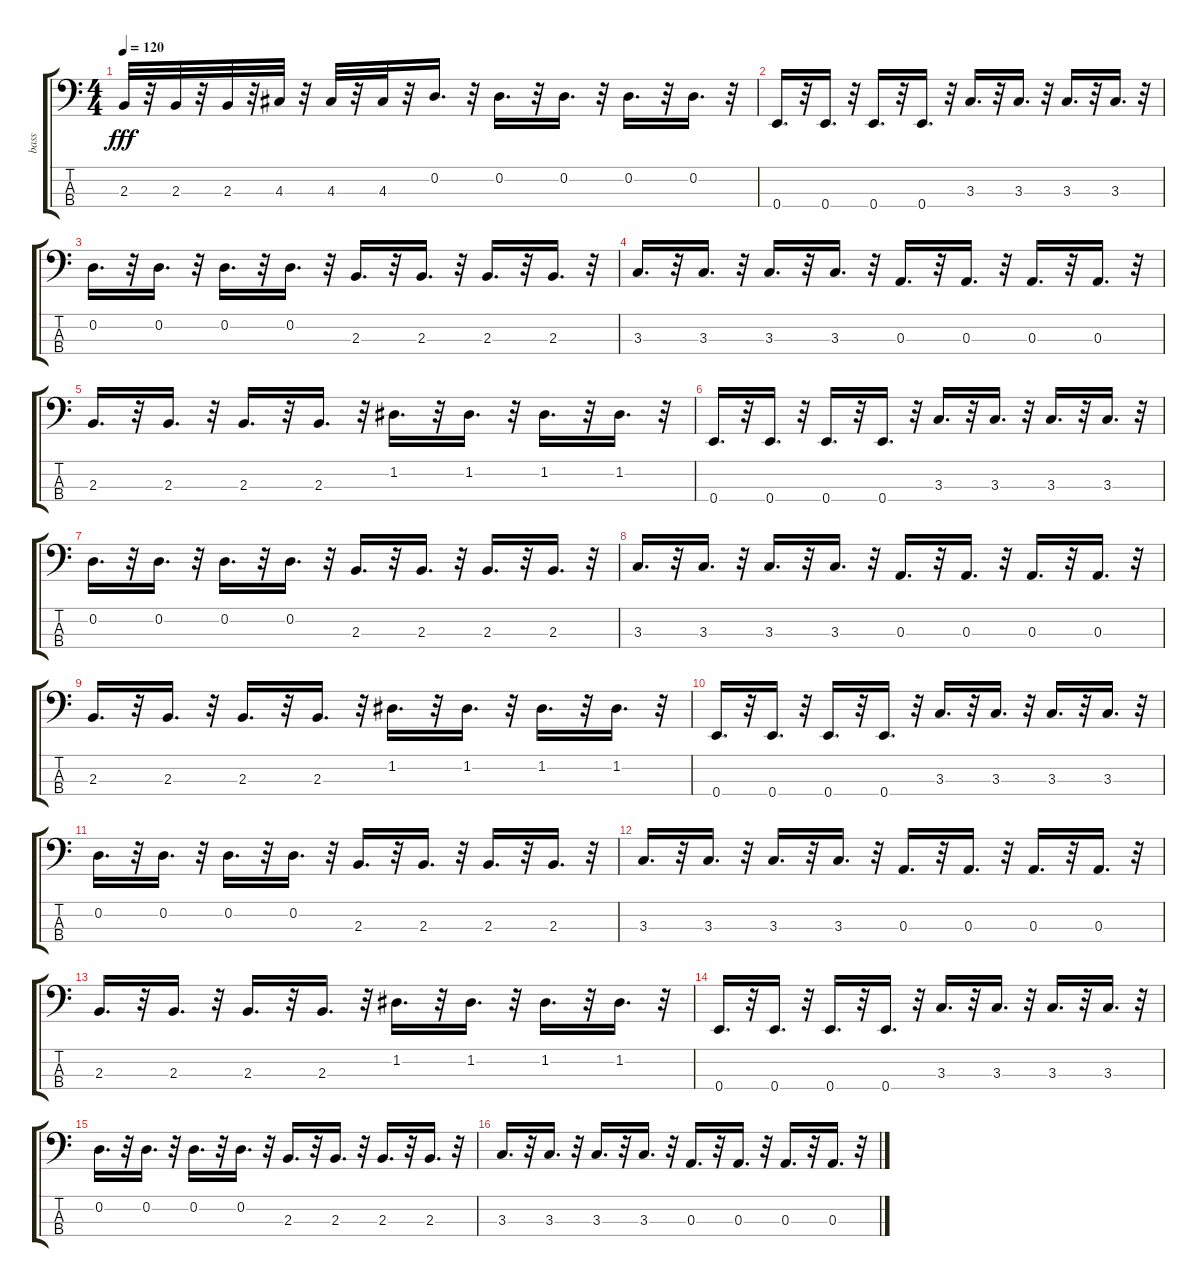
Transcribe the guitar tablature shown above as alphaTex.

\track ("bass" "bass") {instrument electricbassfinger}
\staff {score tabs}
\tuning (G2 D2 A1 E1) {hide}
\ts (4 4)
\tempo 120
\clef f4
\ks c
2.3.32{dy fff} r.32 2.3.32 r.32 2.3.32 r.32 4.3.32 r.32 4.3.32 r.32 4.3.32 r.32 0.2.16{d} r.32 0.2.16{d} r.32 0.2.16{d} r.32 0.2.16{d} r.32 0.2.16{d} r.32 |
0.4.16{d} r.32 0.4.16{d} r.32 0.4.16{d} r.32 0.4.16{d} r.32 3.3.16{d} r.32 3.3.16{d} r.32 3.3.16{d} r.32 3.3.16{d} r.32 |
0.2.16{d} r.32 0.2.16{d} r.32 0.2.16{d} r.32 0.2.16{d} r.32 2.3.16{d} r.32 2.3.16{d} r.32 2.3.16{d} r.32 2.3.16{d} r.32 |
3.3.16{d} r.32 3.3.16{d} r.32 3.3.16{d} r.32 3.3.16{d} r.32 0.3.16{d} r.32 0.3.16{d} r.32 0.3.16{d} r.32 0.3.16{d} r.32 |
2.3.16{d} r.32 2.3.16{d} r.32 2.3.16{d} r.32 2.3.16{d} r.32 1.2.16{d} r.32 1.2.16{d} r.32 1.2.16{d} r.32 1.2.16{d} r.32 |
0.4.16{d} r.32 0.4.16{d} r.32 0.4.16{d} r.32 0.4.16{d} r.32 3.3.16{d} r.32 3.3.16{d} r.32 3.3.16{d} r.32 3.3.16{d} r.32 |
0.2.16{d} r.32 0.2.16{d} r.32 0.2.16{d} r.32 0.2.16{d} r.32 2.3.16{d} r.32 2.3.16{d} r.32 2.3.16{d} r.32 2.3.16{d} r.32 |
3.3.16{d} r.32 3.3.16{d} r.32 3.3.16{d} r.32 3.3.16{d} r.32 0.3.16{d} r.32 0.3.16{d} r.32 0.3.16{d} r.32 0.3.16{d} r.32 |
2.3.16{d} r.32 2.3.16{d} r.32 2.3.16{d} r.32 2.3.16{d} r.32 1.2.16{d} r.32 1.2.16{d} r.32 1.2.16{d} r.32 1.2.16{d} r.32 |
0.4.16{d} r.32 0.4.16{d} r.32 0.4.16{d} r.32 0.4.16{d} r.32 3.3.16{d} r.32 3.3.16{d} r.32 3.3.16{d} r.32 3.3.16{d} r.32 |
0.2.16{d} r.32 0.2.16{d} r.32 0.2.16{d} r.32 0.2.16{d} r.32 2.3.16{d} r.32 2.3.16{d} r.32 2.3.16{d} r.32 2.3.16{d} r.32 |
3.3.16{d} r.32 3.3.16{d} r.32 3.3.16{d} r.32 3.3.16{d} r.32 0.3.16{d} r.32 0.3.16{d} r.32 0.3.16{d} r.32 0.3.16{d} r.32 |
2.3.16{d} r.32 2.3.16{d} r.32 2.3.16{d} r.32 2.3.16{d} r.32 1.2.16{d} r.32 1.2.16{d} r.32 1.2.16{d} r.32 1.2.16{d} r.32 |
0.4.16{d} r.32 0.4.16{d} r.32 0.4.16{d} r.32 0.4.16{d} r.32 3.3.16{d} r.32 3.3.16{d} r.32 3.3.16{d} r.32 3.3.16{d} r.32 |
0.2.16{d} r.32 0.2.16{d} r.32 0.2.16{d} r.32 0.2.16{d} r.32 2.3.16{d} r.32 2.3.16{d} r.32 2.3.16{d} r.32 2.3.16{d} r.32 |
3.3.16{d} r.32 3.3.16{d} r.32 3.3.16{d} r.32 3.3.16{d} r.32 0.3.16{d} r.32 0.3.16{d} r.32 0.3.16{d} r.32 0.3.16{d} r.32
